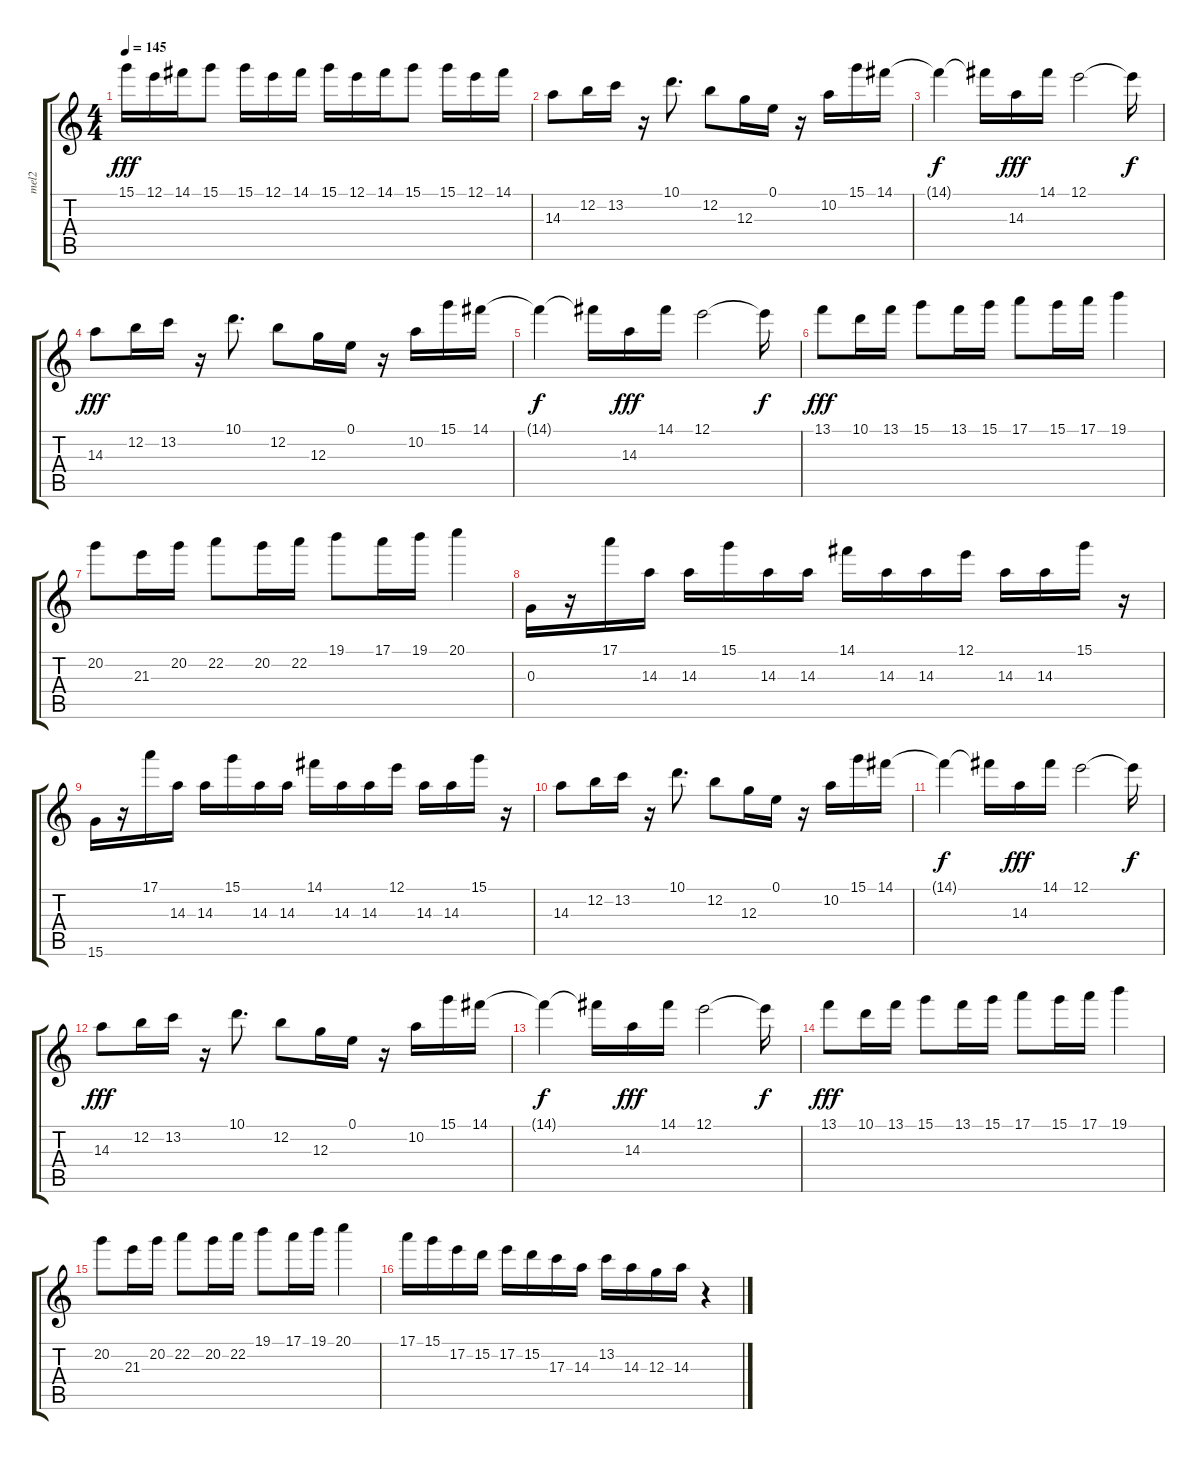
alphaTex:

\track ("mel2" "mel2") {instrument overdrivenguitar}
\staff {score tabs}
\tuning (E4 B3 G3 D3 A2 E2) {hide}
\ts (4 4)
\tempo 145
\clef g2
\ks c
15.1.16{dy fff} 12.1.16 14.1.16 15.1.8 15.1.16 12.1.16 14.1.16 15.1.16 12.1.16 14.1.16 15.1.8 15.1.16 12.1.16 14.1.16 |
14.3.8 12.2.16 13.2.16 r.16 10.1.8{d} 12.2.8 12.3.16 0.1.16 r.16 10.2.16 15.1.16 14.1.16 |
14.1{t}.4{dy f} 14.1{t}.16 14.3.16{dy fff} 14.1.16 12.1.2 12.1{t}.16{dy f} |
14.3.8{dy fff} 12.2.16 13.2.16 r.16 10.1.8{d} 12.2.8 12.3.16 0.1.16 r.16 10.2.16 15.1.16 14.1.16 |
14.1{t}.4{dy f} 14.1{t}.16 14.3.16{dy fff} 14.1.16 12.1.2 12.1{t}.16{dy f} |
13.1.8{dy fff} 10.1.16 13.1.16 15.1.8 13.1.16 15.1.16 17.1.8 15.1.16 17.1.16 19.1.4 |
20.2.8 21.3.16 20.2.16 22.2.8 20.2.16 22.2.16 19.1.8 17.1.16 19.1.16 20.1.4 |
0.3.16 r.16 17.1.16 14.3.16 14.3.16 15.1.16 14.3.16 14.3.16 14.1.16 14.3.16 14.3.16 12.1.16 14.3.16 14.3.16 15.1.16 r.16 |
15.6.16 r.16 17.1.16 14.3.16 14.3.16 15.1.16 14.3.16 14.3.16 14.1.16 14.3.16 14.3.16 12.1.16 14.3.16 14.3.16 15.1.16 r.16 |
14.3.8 12.2.16 13.2.16 r.16 10.1.8{d} 12.2.8 12.3.16 0.1.16 r.16 10.2.16 15.1.16 14.1.16 |
14.1{t}.4{dy f} 14.1{t}.16 14.3.16{dy fff} 14.1.16 12.1.2 12.1{t}.16{dy f} |
14.3.8{dy fff} 12.2.16 13.2.16 r.16 10.1.8{d} 12.2.8 12.3.16 0.1.16 r.16 10.2.16 15.1.16 14.1.16 |
14.1{t}.4{dy f} 14.1{t}.16 14.3.16{dy fff} 14.1.16 12.1.2 12.1{t}.16{dy f} |
13.1.8{dy fff} 10.1.16 13.1.16 15.1.8 13.1.16 15.1.16 17.1.8 15.1.16 17.1.16 19.1.4 |
20.2.8 21.3.16 20.2.16 22.2.8 20.2.16 22.2.16 19.1.8 17.1.16 19.1.16 20.1.4 |
17.1.16 15.1.16 17.2.16 15.2.16 17.2.16 15.2.16 17.3.16 14.3.16 13.2.16 14.3.16 12.3.16 14.3.16 r.4
